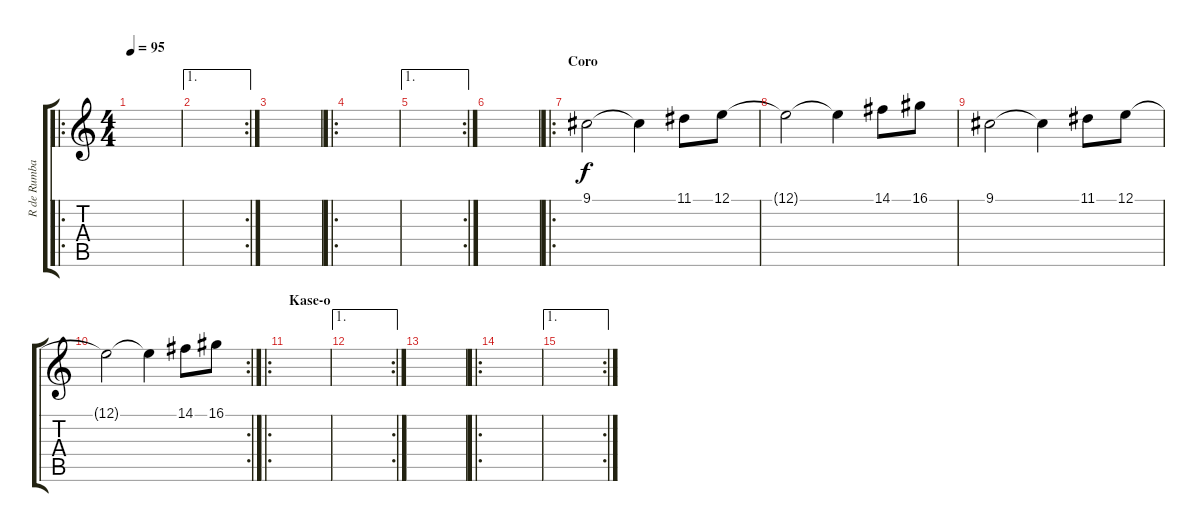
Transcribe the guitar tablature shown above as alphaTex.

\track ("R de Rumba" "R de Rumba") {instrument stringensemble1}
\staff {score tabs}
\tuning (E4 B3 G3 D3 A2 E2) {hide}
\ro
\ts (4 4)
\tempo 95
\clef g2
\ks c
|
\ae 1
\rc 2
|
|
\ro
|
\ae 1
\rc 2
|
|
\ro
\section ("" "Coro")
9.1.2{volume 13} 9.1{t}.4 11.1.8 12.1.8 |
12.1{t}.2 12.1{t}.4 14.1.8 16.1.8 |
9.1.2{volume 10} 9.1{t}.4 11.1.8 12.1.8 |
\rc 2
12.1{t}.2 12.1{t}.4 14.1.8 16.1.8 |
\ro
\section ("" "Kase-o")
|
\ae 1
\rc 2
|
|
\ro
|
\ae 1
\rc 2
